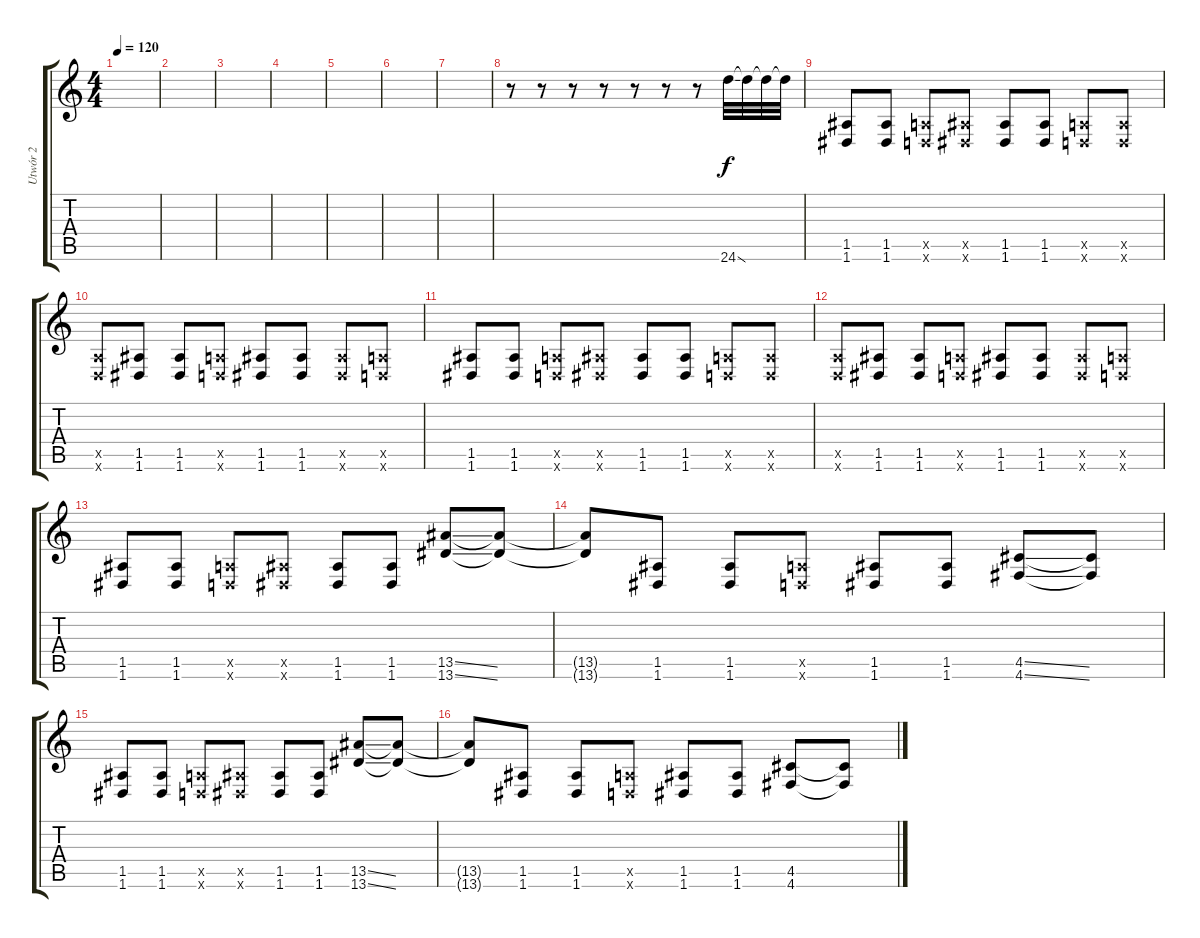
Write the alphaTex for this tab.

\track ("Utwór 2" "Utwór 2") {instrument distortionguitar}
\staff {score tabs}
\tuning (E4 B3 G3 D3 A2 D2) {hide}
\ts (4 4)
\tempo 120
\clef g2
\ks c
|
|
|
|
|
|
|
r.8 r.8 r.8 r.8 r.8 r.8 r.8 24.6{ss}.32 24.6{t}.32 24.6{t}.32 24.6{t}.32 |
(1.5 1.6).8 (1.5 1.6).8 (0.5{x} 0.6{x}).8 (1.5{x} 1.6{x}).8 (1.5 1.6).8 (1.5 1.6).8 (0.5{x} 0.6{x}).8 (0.5{x} 0.6{x}).8 |
(0.5{x} 0.6{x}).8 (1.5 1.6).8 (1.5 1.6).8 (0.5{x} 0.6{x}).8 (1.5 1.6).8 (1.5 1.6).8 (1.5{x} 1.6{x}).8 (0.5{x} 0.6{x}).8 |
(1.5 1.6).8 (1.5 1.6).8 (0.5{x} 0.6{x}).8 (1.5{x} 1.6{x}).8 (1.5 1.6).8 (1.5 1.6).8 (0.5{x} 0.6{x}).8 (0.5{x} 0.6{x}).8 |
(0.5{x} 0.6{x}).8 (1.5 1.6).8 (1.5 1.6).8 (0.5{x} 0.6{x}).8 (1.5 1.6).8 (1.5 1.6).8 (1.5{x} 1.6{x}).8 (0.5{x} 0.6{x}).8 |
(1.5 1.6).8 (1.5 1.6).8 (0.5{x} 0.6{x}).8 (1.5{x} 1.6{x}).8 (1.5 1.6).8 (1.5 1.6).8 (13.5{ss} 13.6{ss}).8 (13.5{t} 13.6{t}).8 |
(13.5{t} 13.6{t}).8 (1.5 1.6).8 (1.5 1.6).8 (0.5{x} 0.6{x}).8 (1.5 1.6).8 (1.5 1.6).8 (4.5{ss} 4.6{ss}).8 (4.5{t} 4.6{t}).8 |
(1.5 1.6).8 (1.5 1.6).8 (0.5{x} 0.6{x}).8 (1.5{x} 1.6{x}).8 (1.5 1.6).8 (1.5 1.6).8 (13.5{ss} 13.6{ss}).8 (13.5{t} 13.6{t}).8 |
(13.5{t} 13.6{t}).8 (1.5 1.6).8 (1.5 1.6).8 (0.5{x} 0.6{x}).8 (1.5 1.6).8 (1.5 1.6).8 (4.5 4.6).8 (4.5{t} 4.6{t}).8
